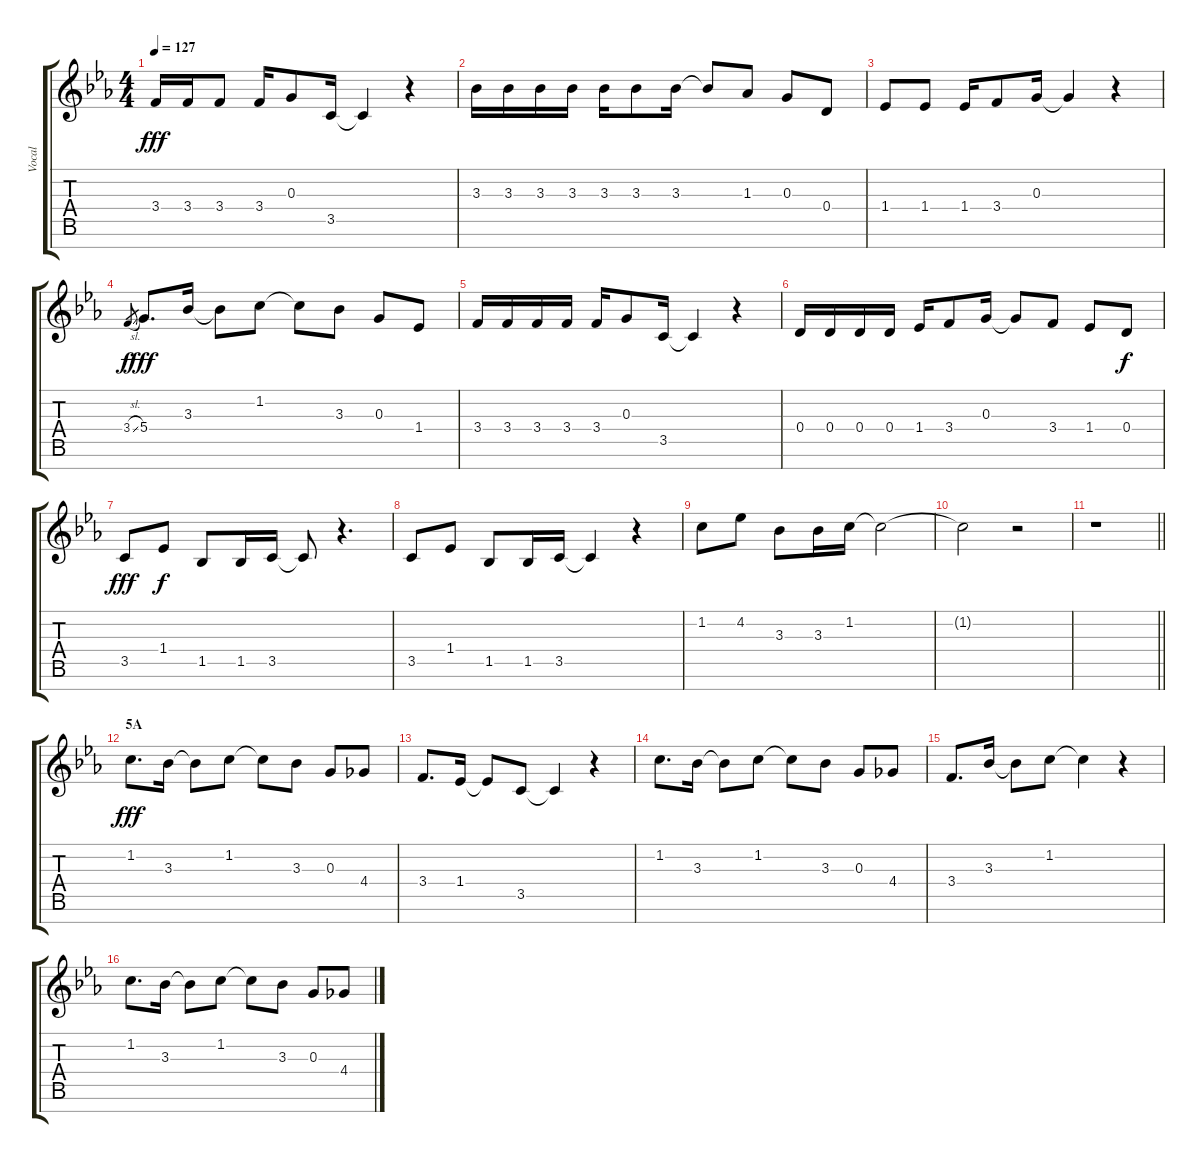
\track ("Vocal" "Vocal") {instrument voiceoohs}
\staff {score tabs}
\tuning (E5 B4 G4 D4 A3 E3 B2) {hide}
\ts (4 4)
\tempo 127
\clef g2
\ks eb
3.4.16{dy fff} 3.4.16 3.4.8 3.4.16 0.3.8 3.5.16 3.5{t}.4 r.4 |
3.3.16 3.3.16 3.3.16 3.3.16 3.3.16 3.3.8 3.3.16 3.3{t}.8 1.3.8 0.3.8 0.4.8 |
1.4.8 1.4.8 1.4.16 3.4.8 0.3.16 0.3{t}.4 r.4 |
3.4{sl}.8{gr dy f} 5.4.8{d dy fff} 3.3.16 3.3{t}.8 1.2.8 1.2{t}.8 3.3.8 0.3.8 1.4.8 |
3.4.16 3.4.16 3.4.16 3.4.16 3.4.16 0.3.8 3.5.16 3.5{t}.4 r.4 |
0.4.16 0.4.16 0.4.16 0.4.16 1.4.16 3.4.8 0.3.16 0.3{t}.8 3.4.8 1.4.8 0.4.8{dy f} |
3.5.8{dy fff} 1.4.8{dy f} 1.5.8 1.5.16 3.5.16 3.5{t}.8 r.4{d} |
3.5.8 1.4.8 1.5.8 1.5.16 3.5.16 3.5{t}.4 r.4 |
1.2.8 4.2.8 3.3.8 3.3.16 1.2.16 1.2{t}.2 |
1.2{t}.2 r.2 |
\barLineRight lightlight
r.1 |
\section ("" "5A")
1.2.8{d dy fff} 3.3.16 3.3{t}.8 1.2.8 1.2{t}.8 3.3.8 0.3.8 4.4.8 |
3.4.8{d} 1.4.16 1.4{t}.8 3.5.8 3.5{t}.4 r.4 |
1.2.8{d} 3.3.16 3.3{t}.8 1.2.8 1.2{t}.8 3.3.8 0.3.8 4.4.8 |
3.4.8{d} 3.3.16 3.3{t}.8 1.2.8 1.2{t}.4 r.4 |
1.2.8{d} 3.3.16 3.3{t}.8 1.2.8 1.2{t}.8 3.3.8 0.3.8 4.4.8
